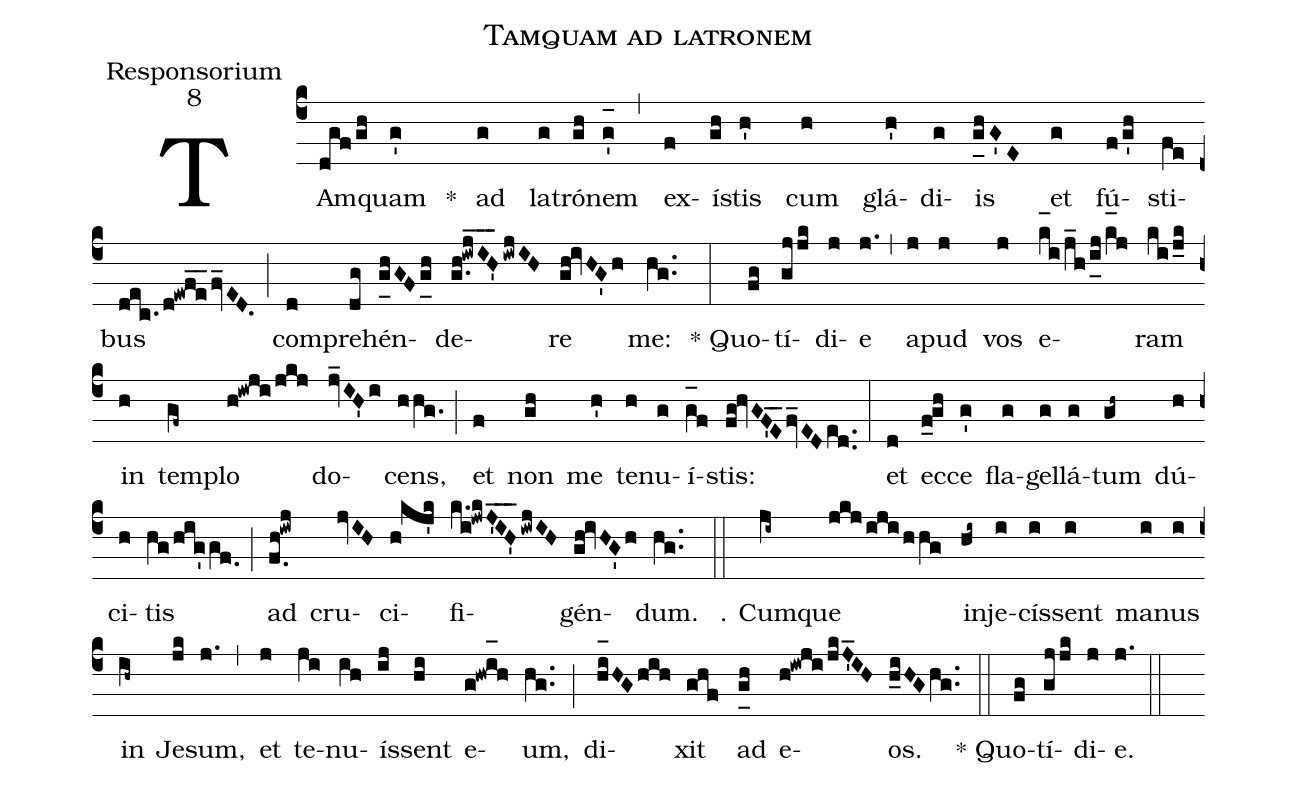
name:Tamquam ad latronem;
office-part:Responsorium;
mode:8;
%%
(c4) TAm(dgf/gh)quam(g') *() ad(g) la(g)tró(gh)nem(g'_[oh:h]) (,) ex(f)í(gh)stis(h') cum(h) glá(h')di(g)is(g_[uh:l]hG'E) et(g) fú(f/g'h)sti(fe)bus(dec./d!ewf_e_2fv_ED.) (;) com(d)pre(dg)hén(g_[uh:l]hGFg_[uh:l]h)de(g.h!iwj_I_H'_3iwjIH)re(gh!ivHG'h) me:(hg..) (:) * Quo(fg)tí(gjjk)di(j)e(j.) (,) a(j)pud(j) vos(j) e(k_[oh:h+1mm]i/j_h/i_[uh:l]j/k_[oh:h+1mm]j)ram(ki/j_k) in(h) tem(gf~)plo(h!iwji/jkj) do(jv_IH'i)cens,(hhg.) (;) et(f) non(gh) me(h') te(h)nu(g)í(g_[oh:h]f)stis:(fg!hvGF'_5E_2fv_EDed..) (:) et(d) ec(f_0gh)ce(g') fla(g)gel(g)lá(g)tum(gh~) dú(h)ci(h)tis(hg/hig'gf.0) (;) ad(f.0h!iwj) cru(jvIH)ci(h!kj'k)fi(k.i!jwkJ'_I_H'_iwjIH)gén(gh!ivHG'h)dum.(hg..) (::)
℣. Cum(ji~)que(jkjijihhg) in(hi~)je(i)cís(i)sent(i) ma(i)nus(i) in(ih~) Je(jk)sum,(j.) (,) et(j) te(ji)nu(ih)ís(ij)sent(hi) e(g!hwi_[oh:h]h)um,(hg..) (;) di(hi_[oh:h]HGhih)xit(ghf) ad(g_[uh:l]h) e(h!iwji/jkJ'_IH)os.(h_iHGhg..) (::) * Quo(fg)tí(gjjk)di(j)e.(j.) (::)
